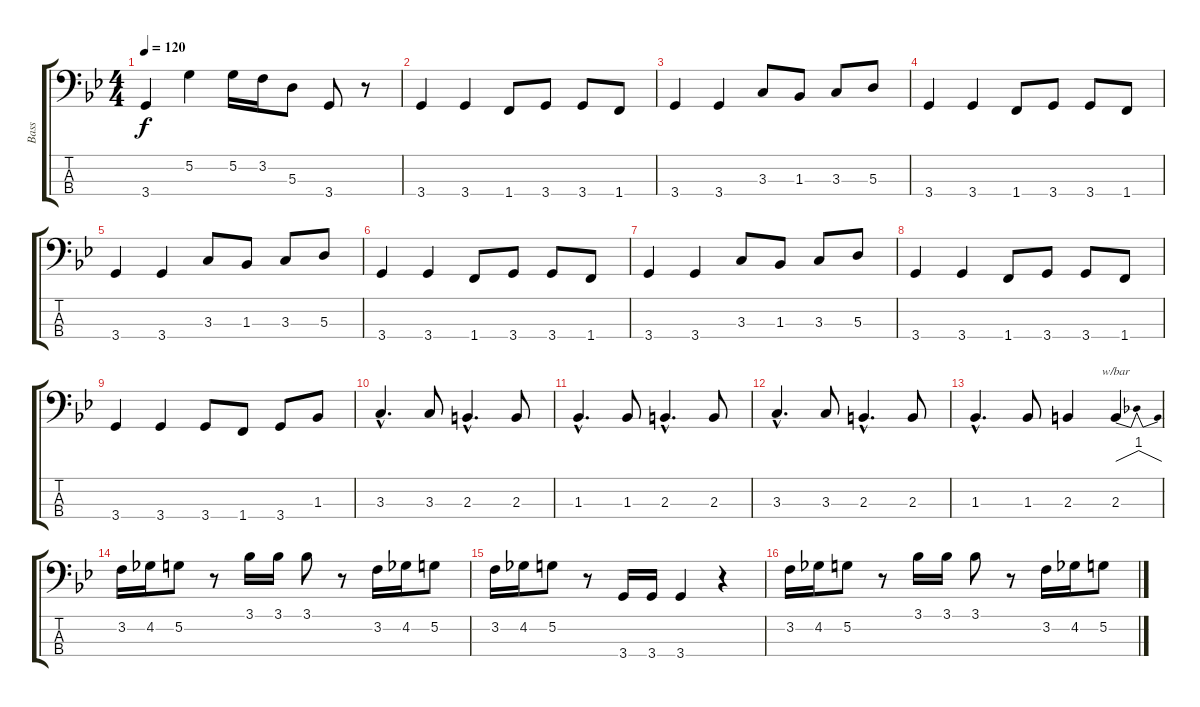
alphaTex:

\track ("Bass" "Bass") {instrument synthbass1}
\staff {score tabs}
\tuning (G2 D2 A1 E1) {hide}
\ts (4 4)
\tempo 120
\clef f4
\ks bb
3.4.4{dy f} 5.2.4 5.2.16 3.2.16 5.3.8 3.4.8 r.8 |
3.4.4 3.4.4 1.4.8 3.4.8 3.4.8 1.4.8 |
3.4.4 3.4.4 3.3.8 1.3.8 3.3.8 5.3.8 |
3.4.4 3.4.4 1.4.8 3.4.8 3.4.8 1.4.8 |
3.4.4 3.4.4 3.3.8 1.3.8 3.3.8 5.3.8 |
3.4.4 3.4.4 1.4.8 3.4.8 3.4.8 1.4.8 |
3.4.4 3.4.4 3.3.8 1.3.8 3.3.8 5.3.8 |
3.4.4 3.4.4 1.4.8 3.4.8 3.4.8 1.4.8 |
3.4.4 3.4.4 3.4.8 1.4.8 3.4.8 1.3.8 |
3.3{hac}.4{d} 3.3.8 2.3{hac}.4{d} 2.3.8 |
1.3{hac}.4{d} 1.3.8 2.3{hac}.4{d} 2.3.8 |
3.3{hac}.4{d} 3.3.8 2.3{hac}.4{d} 2.3.8 |
1.3{hac}.4{d} 1.3.8 2.3.4 2.3.4{tbe (dip default 0 0 30 4 60 0)} |
3.2.16 4.2.16 5.2.8 r.8 3.1.16 3.1.16 3.1.8 r.8 3.2.16 4.2.16 5.2.8 |
3.2.16 4.2.16 5.2.8 r.8 3.4.16 3.4.16 3.4.4 r.4 |
3.2.16 4.2.16 5.2.8 r.8 3.1.16 3.1.16 3.1.8 r.8 3.2.16 4.2.16 5.2.8
